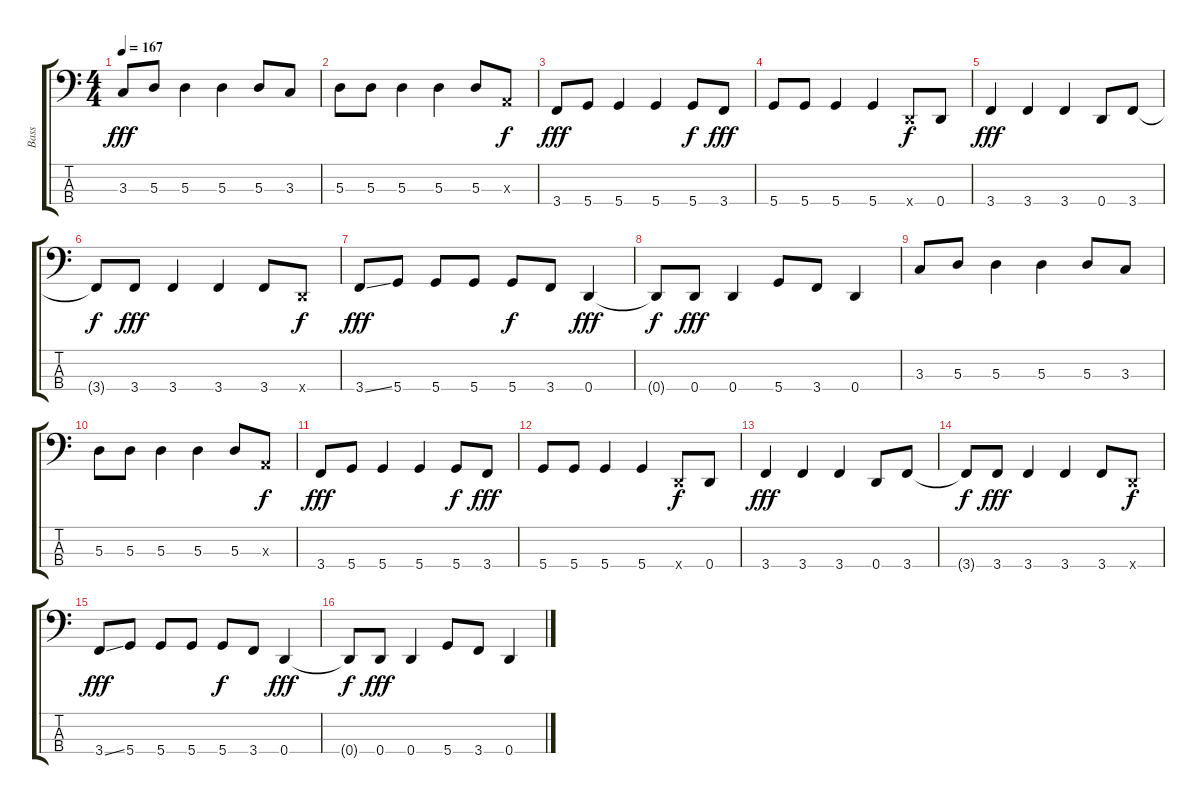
\track ("Bass" "Bass") {instrument acousticguitarsteel}
\staff {score tabs}
\tuning (G2 D2 A1 D1) {hide}
\ts (4 4)
\tempo 167
\clef f4
\ks c
3.3.8{dy fff} 5.3.8 5.3.4 5.3.4 5.3.8 3.3.8 |
5.3.8 5.3.8 5.3.4 5.3.4 5.3.8 0.3{x}.8{dy f} |
3.4.8{dy fff} 5.4.8 5.4.4 5.4.4 5.4.8{dy f} 3.4.8{dy fff} |
5.4.8 5.4.8 5.4.4 5.4.4 0.4{x}.8{dy f} 0.4.8 |
3.4.4{dy fff} 3.4.4 3.4.4 0.4.8 3.4.8 |
3.4{t}.8{dy f} 3.4.8{dy fff} 3.4.4 3.4.4 3.4.8 0.4{x}.8{dy f} |
3.4{ss}.8{dy fff} 5.4.8 5.4.8 5.4.8 5.4.8{dy f} 3.4.8 0.4.4{dy fff} |
0.4{t}.8{dy f} 0.4.8{dy fff} 0.4.4 5.4.8 3.4.8 0.4.4 |
3.3.8 5.3.8 5.3.4 5.3.4 5.3.8 3.3.8 |
5.3.8 5.3.8 5.3.4 5.3.4 5.3.8 0.3{x}.8{dy f} |
3.4.8{dy fff} 5.4.8 5.4.4 5.4.4 5.4.8{dy f} 3.4.8{dy fff} |
5.4.8 5.4.8 5.4.4 5.4.4 0.4{x}.8{dy f} 0.4.8 |
3.4.4{dy fff} 3.4.4 3.4.4 0.4.8 3.4.8 |
3.4{t}.8{dy f} 3.4.8{dy fff} 3.4.4 3.4.4 3.4.8 0.4{x}.8{dy f} |
3.4{ss}.8{dy fff} 5.4.8 5.4.8 5.4.8 5.4.8{dy f} 3.4.8 0.4.4{dy fff} |
0.4{t}.8{dy f} 0.4.8{dy fff} 0.4.4 5.4.8 3.4.8 0.4.4
